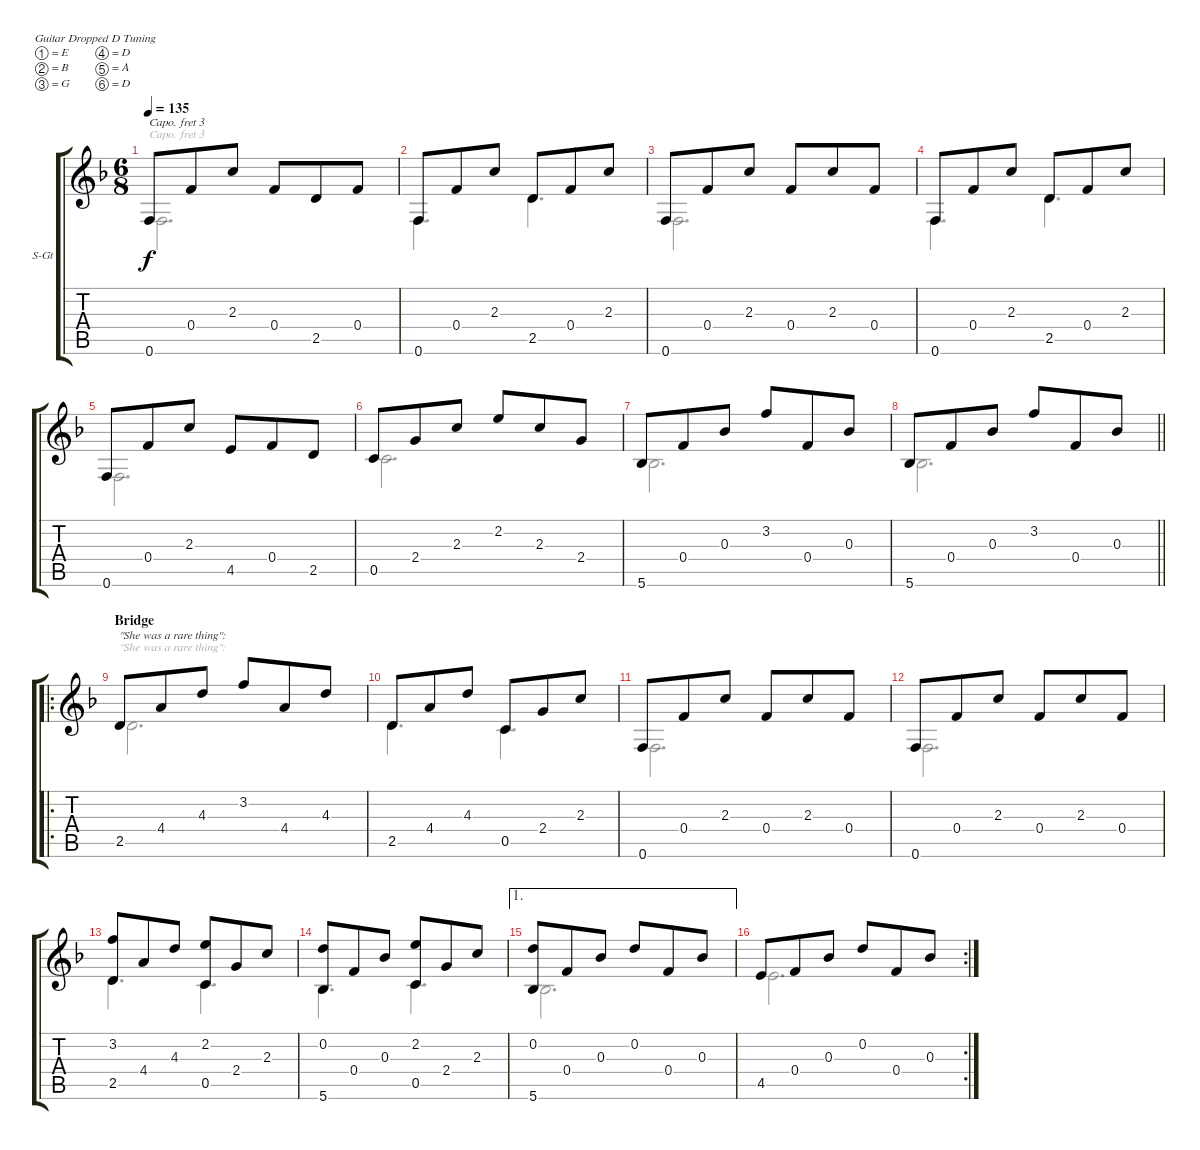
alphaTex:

\defaultSystemsLayout 4
\bracketExtendMode groupsimilarinstruments
\firstSystemTrackNameOrientation horizontal
\otherSystemsTrackNameOrientation horizontal
\track ("Steel Guitar" "S-Gt") {instrument acousticguitarsteel}
\staff {score tabs}
\capo 3
\tuning (E4 B3 G3 D3 A2 D2)
\voice
\ts (6 8)
\tempo 135
\clef g2
\ks f
0.6.8{dy f} 0.4.8 2.3.8 0.4.8 2.5.8 0.4.8 |
0.6.8 0.4.8 2.3.8 2.5.8 0.4.8 2.3.8 |
0.6.8 0.4.8 2.3.8 0.4.8 2.3.8 0.4.8 |
0.6.8 0.4.8 2.3.8 2.5.8 0.4.8 2.3.8 |
0.6.8 0.4.8 2.3.8 4.5.8 0.4.8 2.5.8 |
0.5.8 2.4.8 2.3.8 2.2.8 2.3.8 2.4.8 |
5.6.8 0.4.8 0.3.8 3.2.8 0.4.8 0.3.8 |
\barLineRight lightlight
5.6.8 0.4.8 0.3.8 3.2.8 0.4.8 0.3.8 |
\ro
\section ("" "Bridge")
2.5.8{txt "\"She was a rare thing\":"} 4.4.8 4.3.8 3.2.8 4.4.8 4.3.8 |
2.5.8 4.4.8 4.3.8 0.5.8 2.4.8 2.3.8 |
0.6.8 0.4.8 2.3.8 0.4.8 2.3.8 0.4.8 |
0.6.8 0.4.8 2.3.8 0.4.8 2.3.8 0.4.8 |
(2.5 3.2).8 4.4.8 4.3.8 (0.5 2.2).8 2.4.8 2.3.8 |
(5.6 0.2).8 0.4.8 0.3.8 (0.5 2.2).8 2.4.8 2.3.8 |
\ae 1
(5.6 0.2).8 0.4.8 0.3.8 0.2.8 0.4.8 0.3.8 |
\rc 2
4.5.8 0.4.8 0.3.8 0.2.8 0.4.8 0.3.8
\voice
\clef g2
\ottava regular
\simile none
\ks f
0.6.2{d dy f} |
0.6.4{d} 2.5.4{d} |
0.6.2{d} |
0.6.4{d} 2.5.4{d} |
0.6.2{d} |
0.5.2{d} |
5.6.2{d} |
\barLineRight lightlight
5.6.2{d} |
2.5.2{d txt "\"She was a rare thing\":"} |
2.5.4{d} 0.5.4{d} |
0.6.2{d} |
0.6.2{d} |
2.5.4{d} 0.5.4{d} |
5.6.4{d} 0.5.4{d} |
5.6.2{d} |
4.5.2{d}
